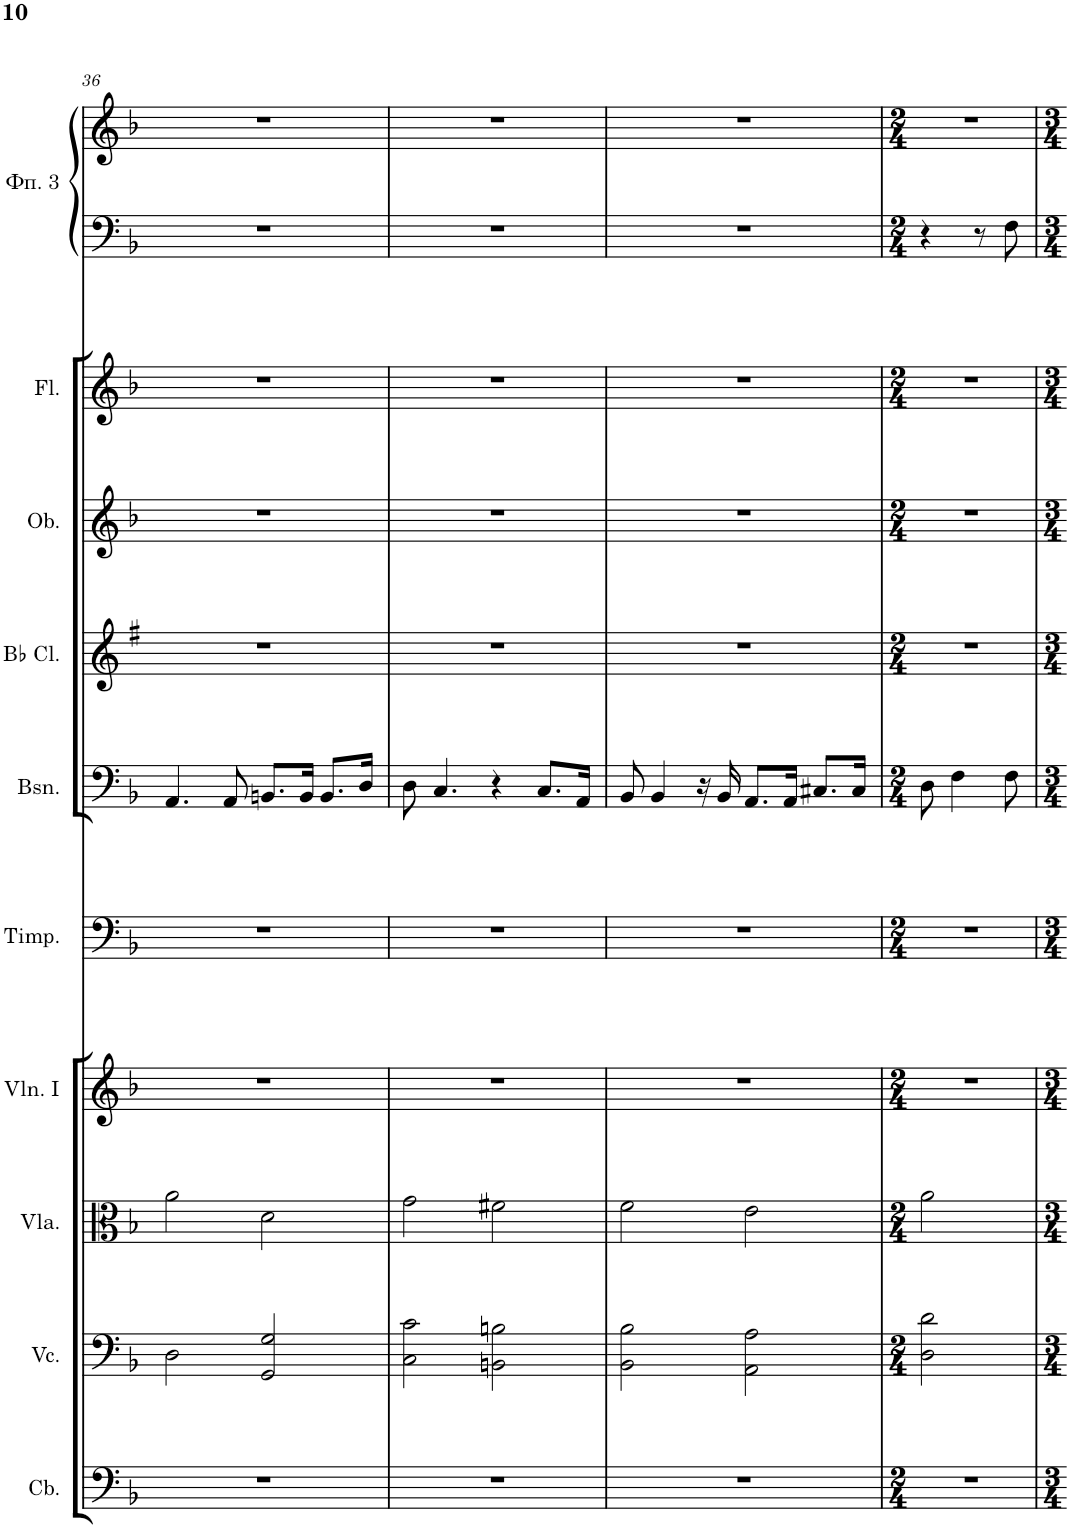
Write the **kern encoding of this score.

**kern	**kern	**kern	**kern	**kern	**kern	**kern	**kern	**kern	**kern	**kern
*part10	*part9	*part8	*part7	*part6	*part5	*part4	*part3	*part2	*part1	*part1
*staff11	*staff10	*staff9	*staff8	*staff7	*staff6	*staff5	*staff4	*staff3	*staff2	*staff1
*I"Contrabasses	*I"Violoncellos	*I"Violas	*I"Violins I	*I"Timpani	*I"Bassoons	*I"Clarinets in Bb	*I"Oboes	*I"Flutes	*I"Фортепиано 3	*
*I'Cb.	*I'Vc.	*I'Vla.	*I'Vln. I	*I'Timp.	*I'Bsn.	*	*I'Ob.	*I'Fl.	*	*
!!LO:PB:g=z
*clefF4	*clefF4	*clefC3	*clefG2	*clefF4	*clefF4	*clefG2	*clefG2	*clefG2	*clefF4	*clefG2
*Trd7c12	*	*	*	*	*	*Trd1c2	*	*	*	*
*k[b-]	*k[b-]	*k[b-]	*k[b-]	*k[b-]	*k[b-]	*k[f#]	*k[b-]	*k[b-]	*k[b-]	*k[b-]
*M4/4	*M4/4	*M4/4	*M4/4	*M4/4	*M4/4	*M4/4	*M4/4	*M4/4	*M4/4	*M4/4
=36	=36	=36	=36	=36	=36	=36	=36	=36	=36	=36
1r	2D\	2a\	1r	1r	4.AA/	1r	1r	1r	1r	1r
.	.	.	.	.	8AA/	.	.	.	.	.
.	2GG/ 2G/	2d\	.	.	8.BBn/L	.	.	.	.	.
.	.	.	.	.	16BB/Jk	.	.	.	.	.
.	.	.	.	.	8.BB/L	.	.	.	.	.
.	.	.	.	.	16D/Jk	.	.	.	.	.
=37	=37	=37	=37	=37	=37	=37	=37	=37	=37	=37
1r	2C\ 2c\	2g\	1r	1r	8D\	1r	1r	1r	1r	1r
.	.	.	.	.	4.C/	.	.	.	.	.
.	2BBn\ 2Bn\	2f#X\	.	.	4r	.	.	.	.	.
.	.	.	.	.	8.C/L	.	.	.	.	.
.	.	.	.	.	16AA/Jk	.	.	.	.	.
=38	=38	=38	=38	=38	=38	=38	=38	=38	=38	=38
1r	2BB-\ 2B-\	2f\	1r	1r	8BB-/	1r	1r	1r	1r	1r
.	.	.	.	.	4BB-/	.	.	.	.	.
.	.	.	.	.	16r	.	.	.	.	.
.	.	.	.	.	16BB-/	.	.	.	.	.
.	2AA\ 2A\	2e\	.	.	8.AA/L	.	.	.	.	.
.	.	.	.	.	16AA/Jk	.	.	.	.	.
.	.	.	.	.	8.C#X/L	.	.	.	.	.
.	.	.	.	.	16C#/Jk	.	.	.	.	.
=39	=39	=39	=39	=39	=39	=39	=39	=39	=39	=39
*M2/4	*M2/4	*M2/4	*M2/4	*M2/4	*M2/4	*M2/4	*M2/4	*M2/4	*M2/4	*M2/4
2r	2D\ 2d\	2a\	2r	2r	8D\	2r	2r	2r	4r	2r
.	.	.	.	.	4F\	.	.	.	.	.
.	.	.	.	.	.	.	.	.	8r	.
.	.	.	.	.	8F\	.	.	.	8F\	.
=	=	=	=	=	=	=	=	=	=	=
*-	*-	*-	*-	*-	*-	*-	*-	*-	*-	*-
